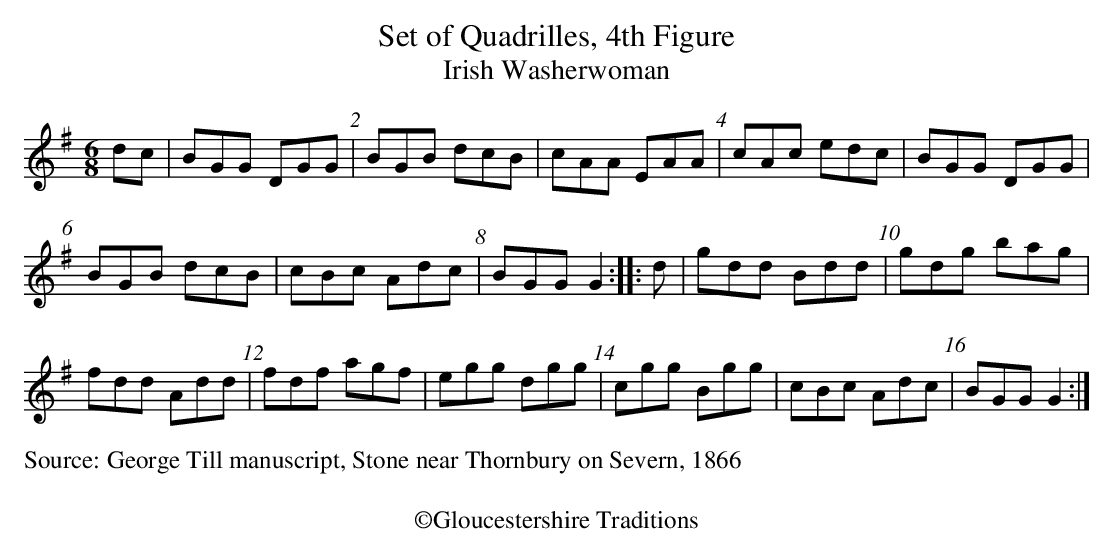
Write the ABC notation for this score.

X:1
T:Set of Quadrilles, 4th Figure
T:Irish Washerwoman
M:6/8
L:1/8
K:G
dc| BGG DGG | BGB dcB | cAA EAA |\
cAc edc |BGG DGG |
BGB dcB | cBc Adc | BGG G2 :|\
|:d | gdd Bdd | gdg bag |
fdd Add | fdf agf |egg dgg | \
cgg Bgg | cBc Adc | BGG G2 :|
